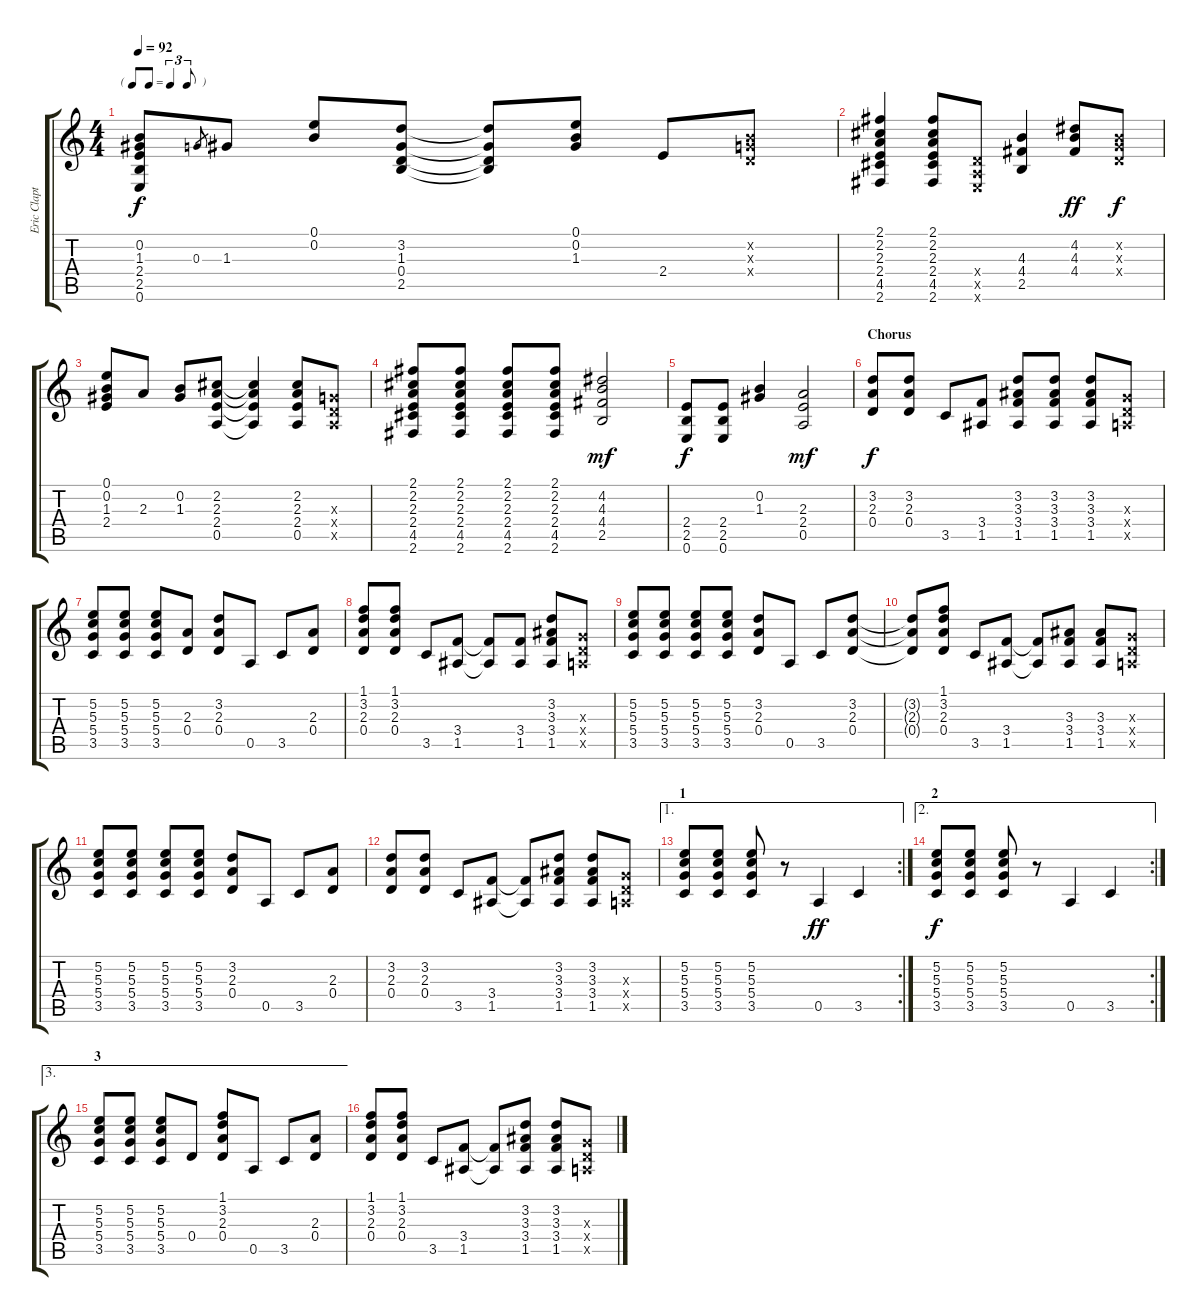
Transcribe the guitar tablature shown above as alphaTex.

\track ("Eric Clapton" "Eric Clapt") {instrument acousticguitarsteel}
\staff {score tabs}
\tuning (E4 B3 G3 D3 A2 E2) {hide}
\ts (4 4)
\tf triplet8th
\tempo 92
\clef g2
\ks c
(0.2 1.3 2.4 2.5 0.6).8{dy f} 0.3.8{gr} 1.3.8 (0.1 0.2).8 (3.2 1.3 0.4 2.5).8 (3.2{t} 1.3{t} 0.4{t} 2.5{t}).8 (0.1 0.2 1.3).8 2.4.8 (0.2{x} 0.3{x} 0.4{x}).8 |
(2.1 2.2 2.3 2.4 4.5 2.6).4 (2.1 2.2 2.3 2.4 4.5 2.6).8 (0.4{x} 0.5{x} 0.6{x}).8 (4.3 4.4 2.5).4 (4.2 4.3 4.4).8{dy ff} (0.2{x} 0.3{x} 0.4{x}).8{dy f} |
(0.1 0.2 1.3 2.4).8 2.3.8 (0.2 1.3).8 (2.2 2.3 2.4 0.5).8 (2.2{t} 2.3{t} 2.4{t} 0.5{t}).4 (2.2 2.3 2.4 0.5).8 (0.3{x} 0.4{x} 0.5{x}).8 |
(2.1 2.2 2.3 2.4 4.5 2.6).8 (2.1 2.2 2.3 2.4 4.5 2.6).8 (2.1 2.2 2.3 2.4 4.5 2.6).8 (2.1 2.2 2.3 2.4 4.5 2.6).8 (4.2 4.3 4.4 2.5).2{dy mf} |
(2.4 2.5 0.6).8{dy f} (2.4 2.5 0.6).8 (0.2 1.3).4 (2.3 2.4 0.5).2{dy mf} |
\section ("" "Chorus")
(3.2 2.3 0.4).8{dy f} (3.2 2.3 0.4).8 3.5.8 (3.4 1.5).8 (3.2 3.3 3.4 1.5).8 (3.2 3.3 3.4 1.5).8 (3.2 3.3 3.4 1.5).8 (0.3{x} 0.4{x} 0.5{x}).8 |
(5.2 5.3 5.4 3.5).8 (5.2 5.3 5.4 3.5).8 (5.2 5.3 5.4 3.5).8 (2.3 0.4).8 (3.2 2.3 0.4).8 0.5.8 3.5.8 (2.3 0.4).8 |
(1.1 3.2 2.3 0.4).8 (1.1 3.2 2.3 0.4).8 3.5.8 (3.4 1.5).8 (3.4{t} 1.5{t}).8 (3.4 1.5).8 (3.2 3.3 3.4 1.5).8 (0.3{x} 0.4{x} 0.5{x}).8 |
(5.2 5.3 5.4 3.5).8 (5.2 5.3 5.4 3.5).8 (5.2 5.3 5.4 3.5).8 (5.2 5.3 5.4 3.5).8 (3.2 2.3 0.4).8 0.5.8 3.5.8 (3.2 2.3 0.4).8 |
(3.2{t} 2.3{t} 0.4{t}).8 (1.1 3.2 2.3 0.4).8 3.5.8 (3.4 1.5).8 (3.4{t} 1.5{t}).8 (3.3 3.4 1.5).8 (3.3 3.4 1.5).8 (0.3{x} 0.4{x} 0.5{x}).8 |
(5.2 5.3 5.4 3.5).8 (5.2 5.3 5.4 3.5).8 (5.2 5.3 5.4 3.5).8 (5.2 5.3 5.4 3.5).8 (3.2 2.3 0.4).8 0.5.8 3.5.8 (2.3 0.4).8 |
(3.2 2.3 0.4).8 (3.2 2.3 0.4).8 3.5.8 (3.4 1.5).8 (3.4{t} 1.5{t}).8 (3.2 3.3 3.4 1.5).8 (3.2 3.3 3.4 1.5).8 (0.3{x} 0.4{x} 0.5{x}).8 |
\ae 1
\rc 2
\section ("" "1")
(5.2 5.3 5.4 3.5).8 (5.2 5.3 5.4 3.5).8 (5.2 5.3 5.4 3.5).8 r.8 0.5.4{dy ff} 3.5.4 |
\ae 2
\rc 2
\section ("" "2")
(5.2 5.3 5.4 3.5).8{dy f} (5.2 5.3 5.4 3.5).8 (5.2 5.3 5.4 3.5).8 r.8 0.5.4 3.5.4 |
\ae 3
\section ("" "3")
(5.2 5.3 5.4 3.5).8 (5.2 5.3 5.4 3.5).8 (5.2 5.3 5.4 3.5).8 0.4.8 (1.1 3.2 2.3 0.4).8 0.5.8 3.5.8 (2.3 0.4).8 |
(1.1 3.2 2.3 0.4).8 (1.1 3.2 2.3 0.4).8 3.5.8 (3.4 1.5).8 (3.4{t} 1.5{t}).8 (3.2 3.3 3.4 1.5).8 (3.2 3.3 3.4 1.5).8 (0.3{x} 0.4{x} 0.5{x}).8
